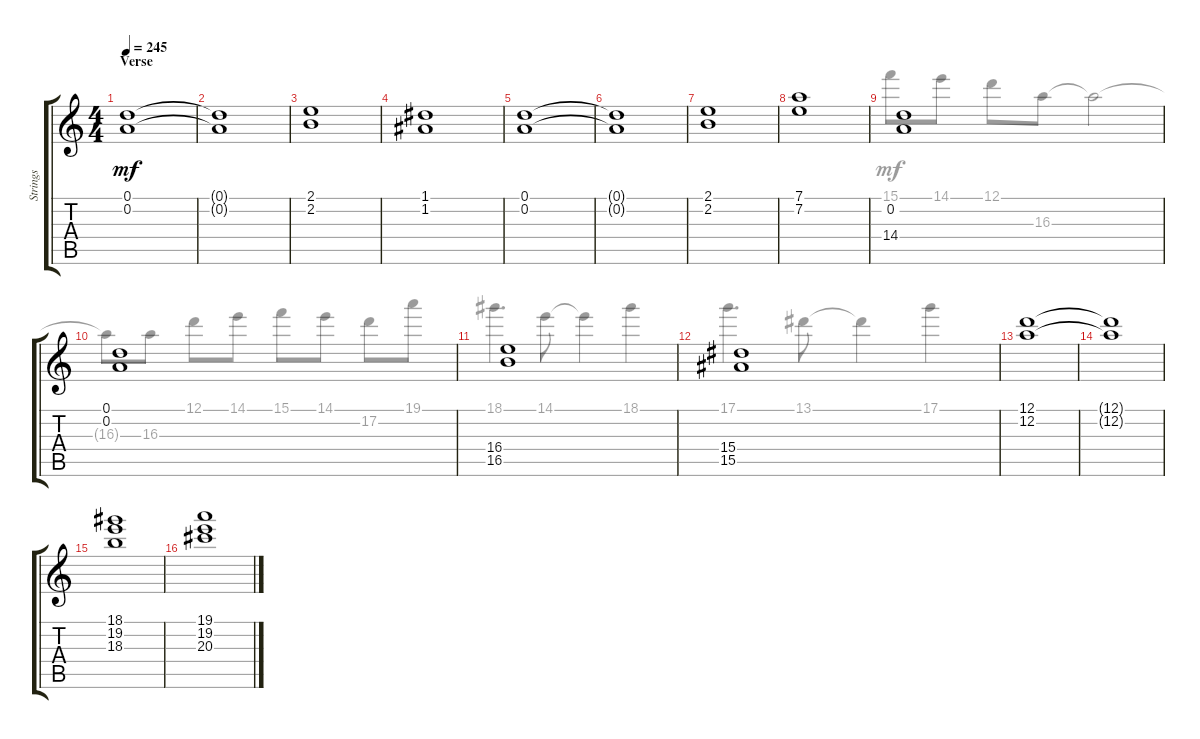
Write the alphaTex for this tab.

\track ("Strings" "Strings") {instrument electricguitarclean}
\staff {score tabs}
\tuning (D4 A3 F3 C3 G2 D2) {hide}
\voice
\ts (4 4)
\section ("" "Verse")
\tempo 245
\clef g2
\ks aminor
(0.1 0.2).1{dy mf} |
(0.1{t} 0.2{t}).1 |
(2.1 2.2).1 |
(1.1 1.2).1 |
(0.1 0.2).1 |
(0.1{t} 0.2{t}).1 |
(2.1 2.2).1 |
(7.1 7.2).1 |
(0.2 14.4).1 |
(0.1 0.2).1 |
(16.4 16.5).1 |
(15.4 15.5).1 |
(12.1 12.2).1 |
(12.1{t} 12.2{t}).1 |
(18.1 19.2 18.3).1 |
(19.1 19.2 20.3).1
\voice
\clef g2
\ottava regular
\simile none
\ks aminor
|
|
|
|
|
|
|
|
15.1.8 14.1.8 12.1.8 16.3.8 16.3{t}.2 |
16.3{t}.8 16.3.8 12.1.8 14.1.8 15.1.8 14.1.8 17.2.8 19.1.8 |
18.1.4{d} 14.1.8 14.1{t}.4 18.1.4 |
17.1.4{d} 13.1.8 13.1{t}.4 17.1.4 |
|
|
|
